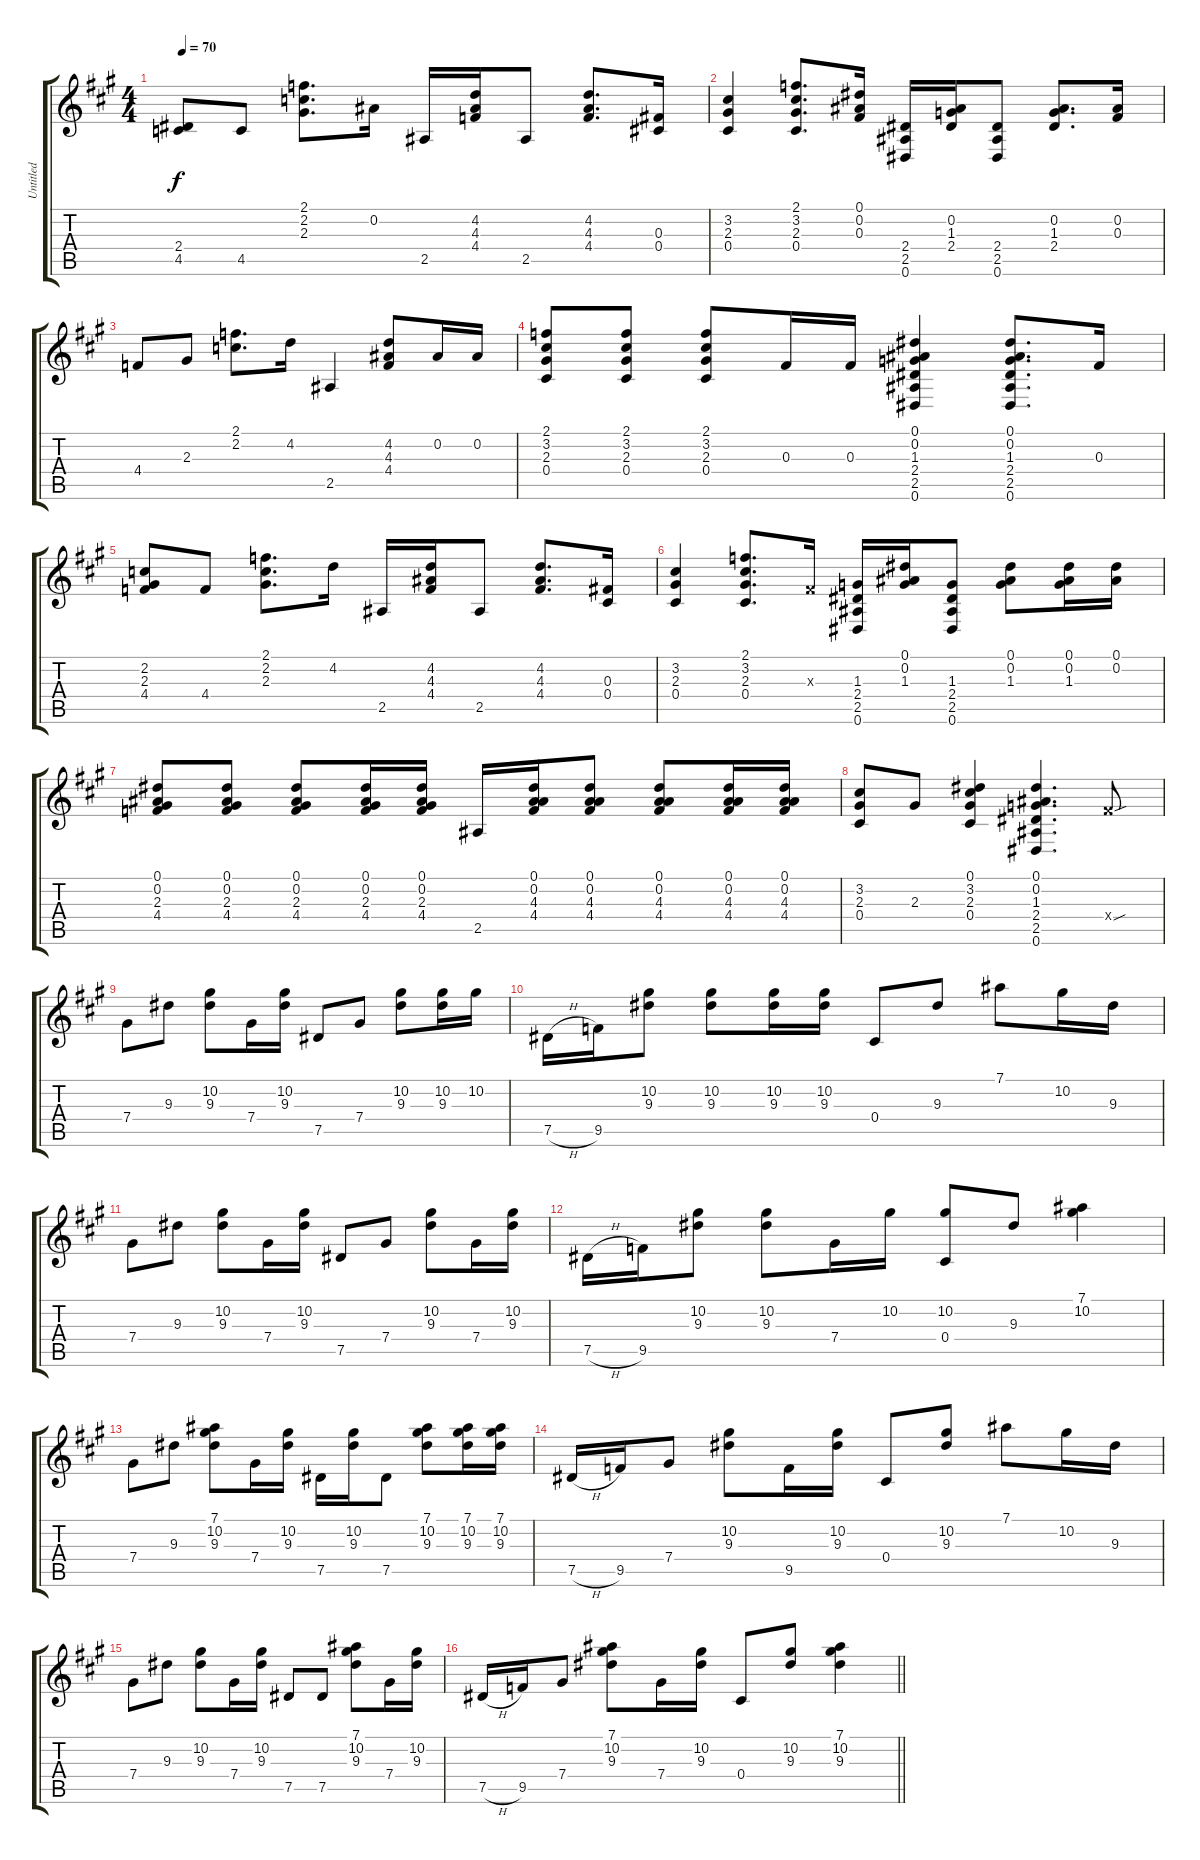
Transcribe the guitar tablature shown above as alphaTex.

\track ("Untitled" "Untitled") {instrument electricguitarclean}
\staff {score tabs}
\tuning (Eb4 Bb3 Gb3 Db3 Ab2 Eb2) {hide}
\ts (4 4)
\tempo 70
\clef g2
\ks a
(2.4 4.5).8{dy f} 4.5.8 (2.1 2.2 2.3).8{d} 0.2.16 2.5.16 (4.2 4.3 4.4).16 2.5.8 (4.2 4.3 4.4).8{d} (0.3 0.4).16 |
(3.2 2.3 0.4).4 (2.1 3.2 2.3 0.4).8{d} (0.1 0.2 0.3).16 (2.4 2.5 0.6).16 (0.2 1.3 2.4).16 (2.4 2.5 0.6).8 (0.2 1.3 2.4).8{d} (0.2 0.3).16 |
4.4.8 2.3.8 (2.1 2.2).8{d} 4.2.16 2.5.4 (4.2 4.3 4.4).8 0.2.16 0.2.16 |
(2.1 3.2 2.3 0.4).8 (2.1 3.2 2.3 0.4).8 (2.1 3.2 2.3 0.4).8 0.3.16 0.3.16 (0.1 0.2 1.3 2.4 2.5 0.6).4 (0.1 0.2 1.3 2.4 2.5 0.6).8{d} 0.3.16 |
(2.2 2.3 4.4).8 4.4.8 (2.1 2.2 2.3).8{d} 4.2.16 2.5.16 (4.2 4.3 4.4).16 2.5.8 (4.2 4.3 4.4).8{d} (0.3 0.4).16 |
(3.2 2.3 0.4).4 (2.1 3.2 2.3 0.4).8{d} 0.3{x}.16 (1.3 2.4 2.5 0.6).16 (0.1 0.2 1.3).16 (1.3 2.4 2.5 0.6).8 (0.1 0.2 1.3).8 (0.1 0.2 1.3).16 (0.1 0.2).16 |
(0.1 0.2 2.3 4.4).8 (0.1 0.2 2.3 4.4).8 (0.1 0.2 2.3 4.4).8 (0.1 0.2 2.3 4.4).16 (0.1 0.2 2.3 4.4).16 2.5.16 (0.1 0.2 4.3 4.4).16 (0.1 0.2 4.3 4.4).8 (0.1 0.2 4.3 4.4).8 (0.1 0.2 4.3 4.4).16 (0.1 0.2 4.3 4.4).16 |
(3.2 2.3 0.4).8 2.3.8 (0.1 3.2 2.3 0.4).4 (0.1 0.2 1.3 2.4 2.5 0.6).4{d} 5.4{sou x}.8 |
7.4.8 9.3.8 (10.2 9.3).8 7.4.16 (10.2 9.3).16 7.5.8 7.4.8 (10.2 9.3).8 (10.2 9.3).16 10.2.16 |
7.5{h}.16 9.5.16 (10.2 9.3).8 (10.2 9.3).8 (10.2 9.3).16 (10.2 9.3).16 0.4.8 9.3.8 7.1.8 10.2.16 9.3.16 |
7.4.8 9.3.8 (10.2 9.3).8 7.4.16 (10.2 9.3).16 7.5.8 7.4.8 (10.2 9.3).8 7.4.16 (10.2 9.3).16 |
7.5{h}.16 9.5.16 (10.2 9.3).8 (10.2 9.3).8 7.4.16 10.2.16 (10.2 0.4).8 9.3.8 (7.1 10.2).4 |
7.4.8 9.3.8 (7.1 10.2 9.3).8 7.4.16 (10.2 9.3).16 7.5.16 (10.2 9.3).16 7.5.8 (7.1 10.2 9.3).8 (7.1 10.2 9.3).16 (7.1 10.2 9.3).16 |
7.5{h}.16 9.5.16 7.4.8 (10.2 9.3).8 9.5.16 (10.2 9.3).16 0.4.8 (10.2 9.3).8 7.1.8 10.2.16 9.3.16 |
7.4.8 9.3.8 (10.2 9.3).8 7.4.16 (10.2 9.3).16 7.5.8 7.5.8 (7.1 10.2 9.3).8 7.4.16 (10.2 9.3).16 |
\barLineRight lightlight
7.5{h}.16 9.5.16 7.4.8 (7.1 10.2 9.3).8 7.4.16 (10.2 9.3).16 0.4.8 (10.2 9.3).8 (7.1 10.2 9.3).4
